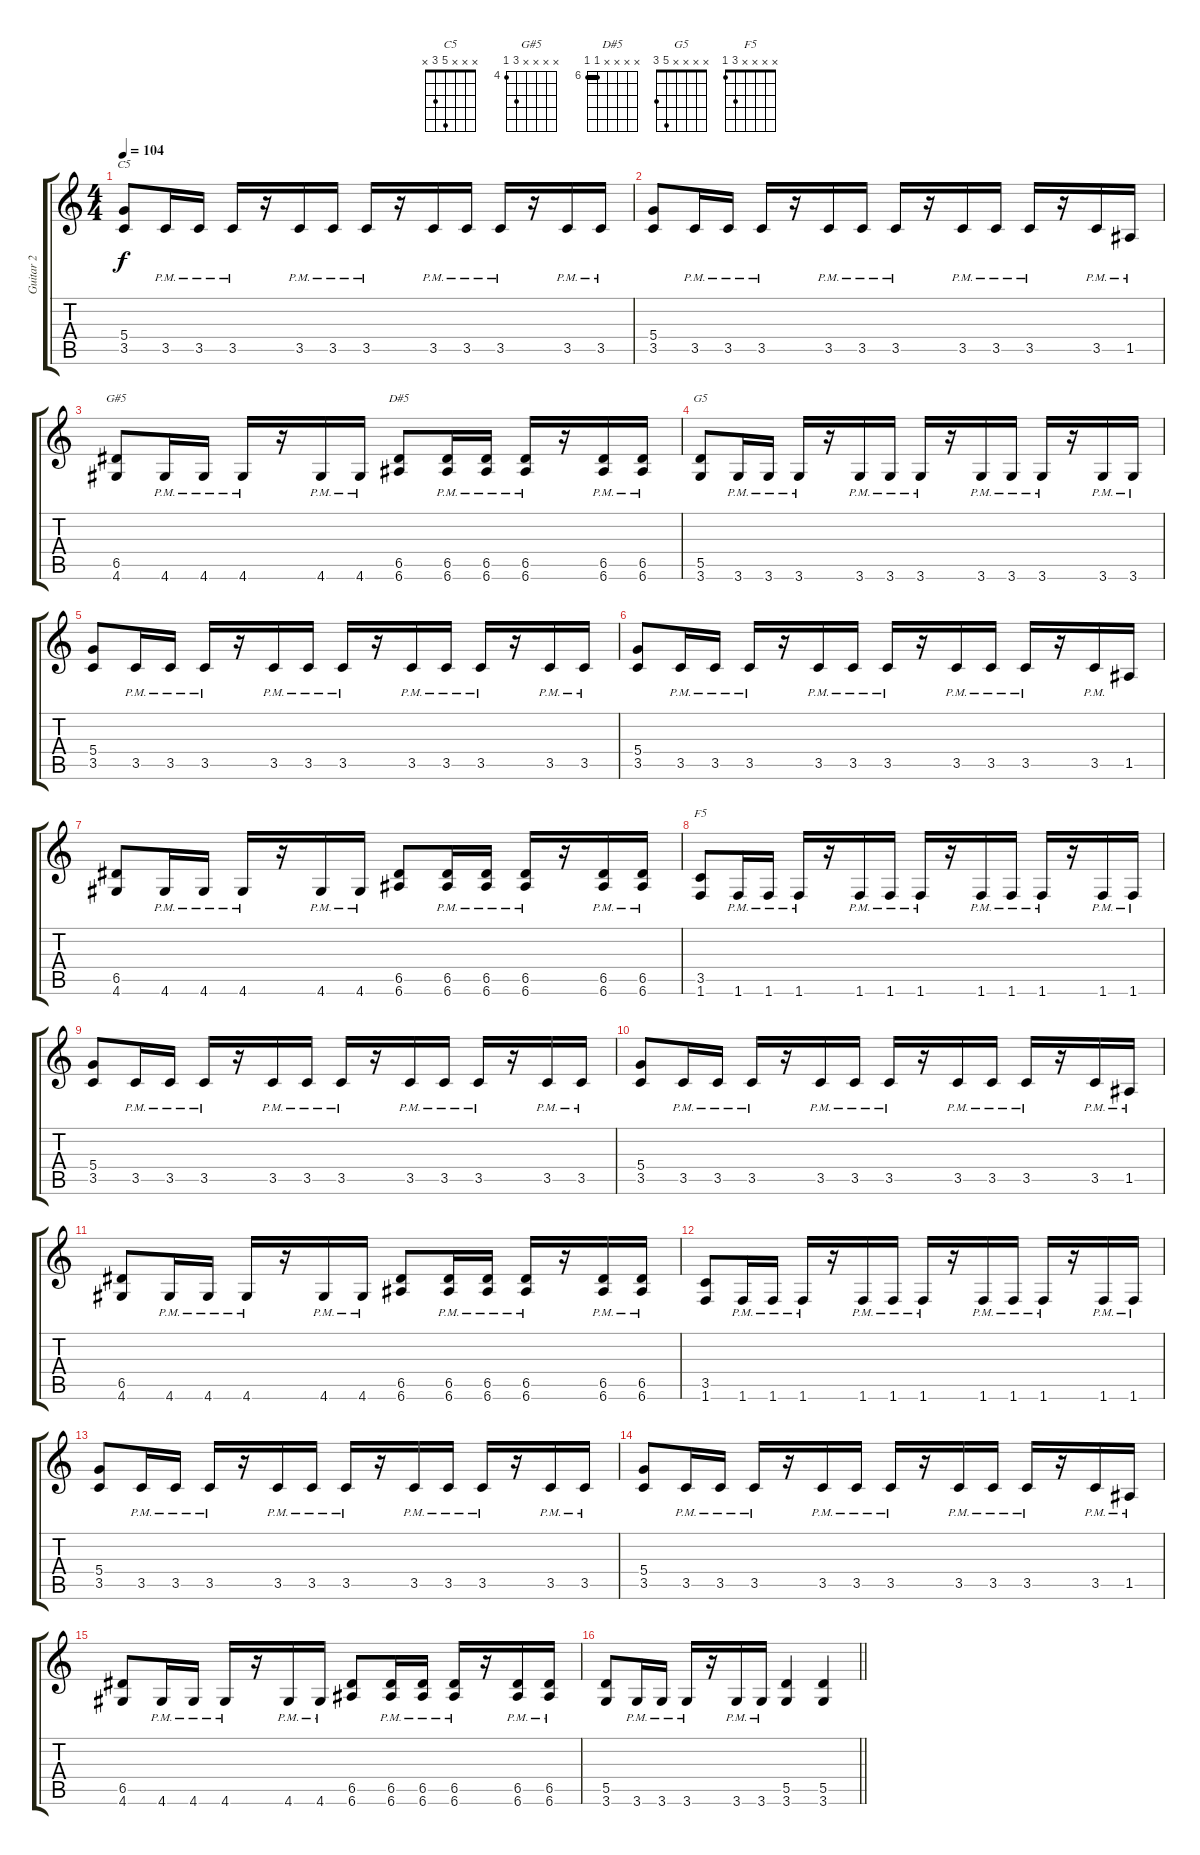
\track ("Guitar 2" "Guitar 2") {instrument distortionguitar}
\staff {score tabs}
\tuning (E4 B3 G3 D3 A2 E2) {hide}
\chord ("C5" x x x 5 3 x)
\chord ("G#5" x x x x 6 4) {firstfret 4}
\chord ("D#5" x x x x 6 6) {firstfret 6 barre 6}
\chord ("G5" x x x x 5 3)
\chord ("F5" x x x x 3 1)
\ts (4 4)
\tempo 104
\clef g2
\ks c
(5.4 3.5).8{ch "C5" dy f} 3.5{pm}.16 3.5{pm}.16 3.5{pm}.16 r.16 3.5{pm}.16 3.5{pm}.16 3.5{pm}.16 r.16 3.5{pm}.16 3.5{pm}.16 3.5{pm}.16 r.16 3.5{pm}.16 3.5{pm}.16 |
(5.4 3.5).8 3.5{pm}.16 3.5{pm}.16 3.5{pm}.16 r.16 3.5{pm}.16 3.5{pm}.16 3.5{pm}.16 r.16 3.5{pm}.16 3.5{pm}.16 3.5{pm}.16 r.16 3.5{pm}.16 1.5{pm}.16 |
(6.5 4.6).8{ch "G#5"} 4.6{pm}.16 4.6{pm}.16 4.6{pm}.16 r.16 4.6{pm}.16 4.6{pm}.16 (6.5 6.6).8{ch "D#5"} (6.5{pm} 6.6{pm}).16 (6.5{pm} 6.6{pm}).16 (6.5{pm} 6.6{pm}).16 r.16 (6.5{pm} 6.6{pm}).16 (6.5{pm} 6.6{pm}).16 |
(5.5 3.6).8{ch "G5"} 3.6{pm}.16 3.6{pm}.16 3.6{pm}.16 r.16 3.6{pm}.16 3.6{pm}.16 3.6{pm}.16 r.16 3.6{pm}.16 3.6{pm}.16 3.6{pm}.16 r.16 3.6{pm}.16 3.6{pm}.16 |
(5.4 3.5).8 3.5{pm}.16 3.5{pm}.16 3.5{pm}.16 r.16 3.5{pm}.16 3.5{pm}.16 3.5{pm}.16 r.16 3.5{pm}.16 3.5{pm}.16 3.5{pm}.16 r.16 3.5{pm}.16 3.5{pm}.16 |
(5.4 3.5).8 3.5{pm}.16 3.5{pm}.16 3.5{pm}.16 r.16 3.5{pm}.16 3.5{pm}.16 3.5{pm}.16 r.16 3.5{pm}.16 3.5{pm}.16 3.5{pm}.16 r.16 3.5{pm}.16 1.5.16 |
(6.5 4.6).8 4.6{pm}.16 4.6{pm}.16 4.6{pm}.16 r.16 4.6{pm}.16 4.6{pm}.16 (6.5 6.6).8 (6.5{pm} 6.6{pm}).16 (6.5{pm} 6.6{pm}).16 (6.5{pm} 6.6{pm}).16 r.16 (6.5{pm} 6.6{pm}).16 (6.5{pm} 6.6{pm}).16 |
(3.5 1.6).8{ch "F5"} 1.6{pm}.16 1.6{pm}.16 1.6{pm}.16 r.16 1.6{pm}.16 1.6{pm}.16 1.6{pm}.16 r.16 1.6{pm}.16 1.6{pm}.16 1.6{pm}.16 r.16 1.6{pm}.16 1.6{pm}.16 |
(5.4 3.5).8 3.5{pm}.16 3.5{pm}.16 3.5{pm}.16 r.16 3.5{pm}.16 3.5{pm}.16 3.5{pm}.16 r.16 3.5{pm}.16 3.5{pm}.16 3.5{pm}.16 r.16 3.5{pm}.16 3.5{pm}.16 |
(5.4 3.5).8 3.5{pm}.16 3.5{pm}.16 3.5{pm}.16 r.16 3.5{pm}.16 3.5{pm}.16 3.5{pm}.16 r.16 3.5{pm}.16 3.5{pm}.16 3.5{pm}.16 r.16 3.5{pm}.16 1.5{pm}.16 |
(6.5 4.6).8 4.6{pm}.16 4.6{pm}.16 4.6{pm}.16 r.16 4.6{pm}.16 4.6{pm}.16 (6.5 6.6).8 (6.5{pm} 6.6{pm}).16 (6.5{pm} 6.6{pm}).16 (6.5{pm} 6.6{pm}).16 r.16 (6.5{pm} 6.6{pm}).16 (6.5{pm} 6.6{pm}).16 |
(3.5 1.6).8 1.6{pm}.16 1.6{pm}.16 1.6{pm}.16 r.16 1.6{pm}.16 1.6{pm}.16 1.6{pm}.16 r.16 1.6{pm}.16 1.6{pm}.16 1.6{pm}.16 r.16 1.6{pm}.16 1.6{pm}.16 |
(5.4 3.5).8 3.5{pm}.16 3.5{pm}.16 3.5{pm}.16 r.16 3.5{pm}.16 3.5{pm}.16 3.5{pm}.16 r.16 3.5{pm}.16 3.5{pm}.16 3.5{pm}.16 r.16 3.5{pm}.16 3.5{pm}.16 |
(5.4 3.5).8 3.5{pm}.16 3.5{pm}.16 3.5{pm}.16 r.16 3.5{pm}.16 3.5{pm}.16 3.5{pm}.16 r.16 3.5{pm}.16 3.5{pm}.16 3.5{pm}.16 r.16 3.5{pm}.16 1.5{pm}.16 |
(6.5 4.6).8 4.6{pm}.16 4.6{pm}.16 4.6{pm}.16 r.16 4.6{pm}.16 4.6{pm}.16 (6.5 6.6).8 (6.5{pm} 6.6{pm}).16 (6.5{pm} 6.6{pm}).16 (6.5{pm} 6.6{pm}).16 r.16 (6.5{pm} 6.6{pm}).16 (6.5{pm} 6.6{pm}).16 |
\barLineRight lightlight
(5.5 3.6).8 3.6{pm}.16 3.6{pm}.16 3.6{pm}.16 r.16 3.6{pm}.16 3.6{pm}.16 (5.5 3.6).4 (5.5 3.6).4
